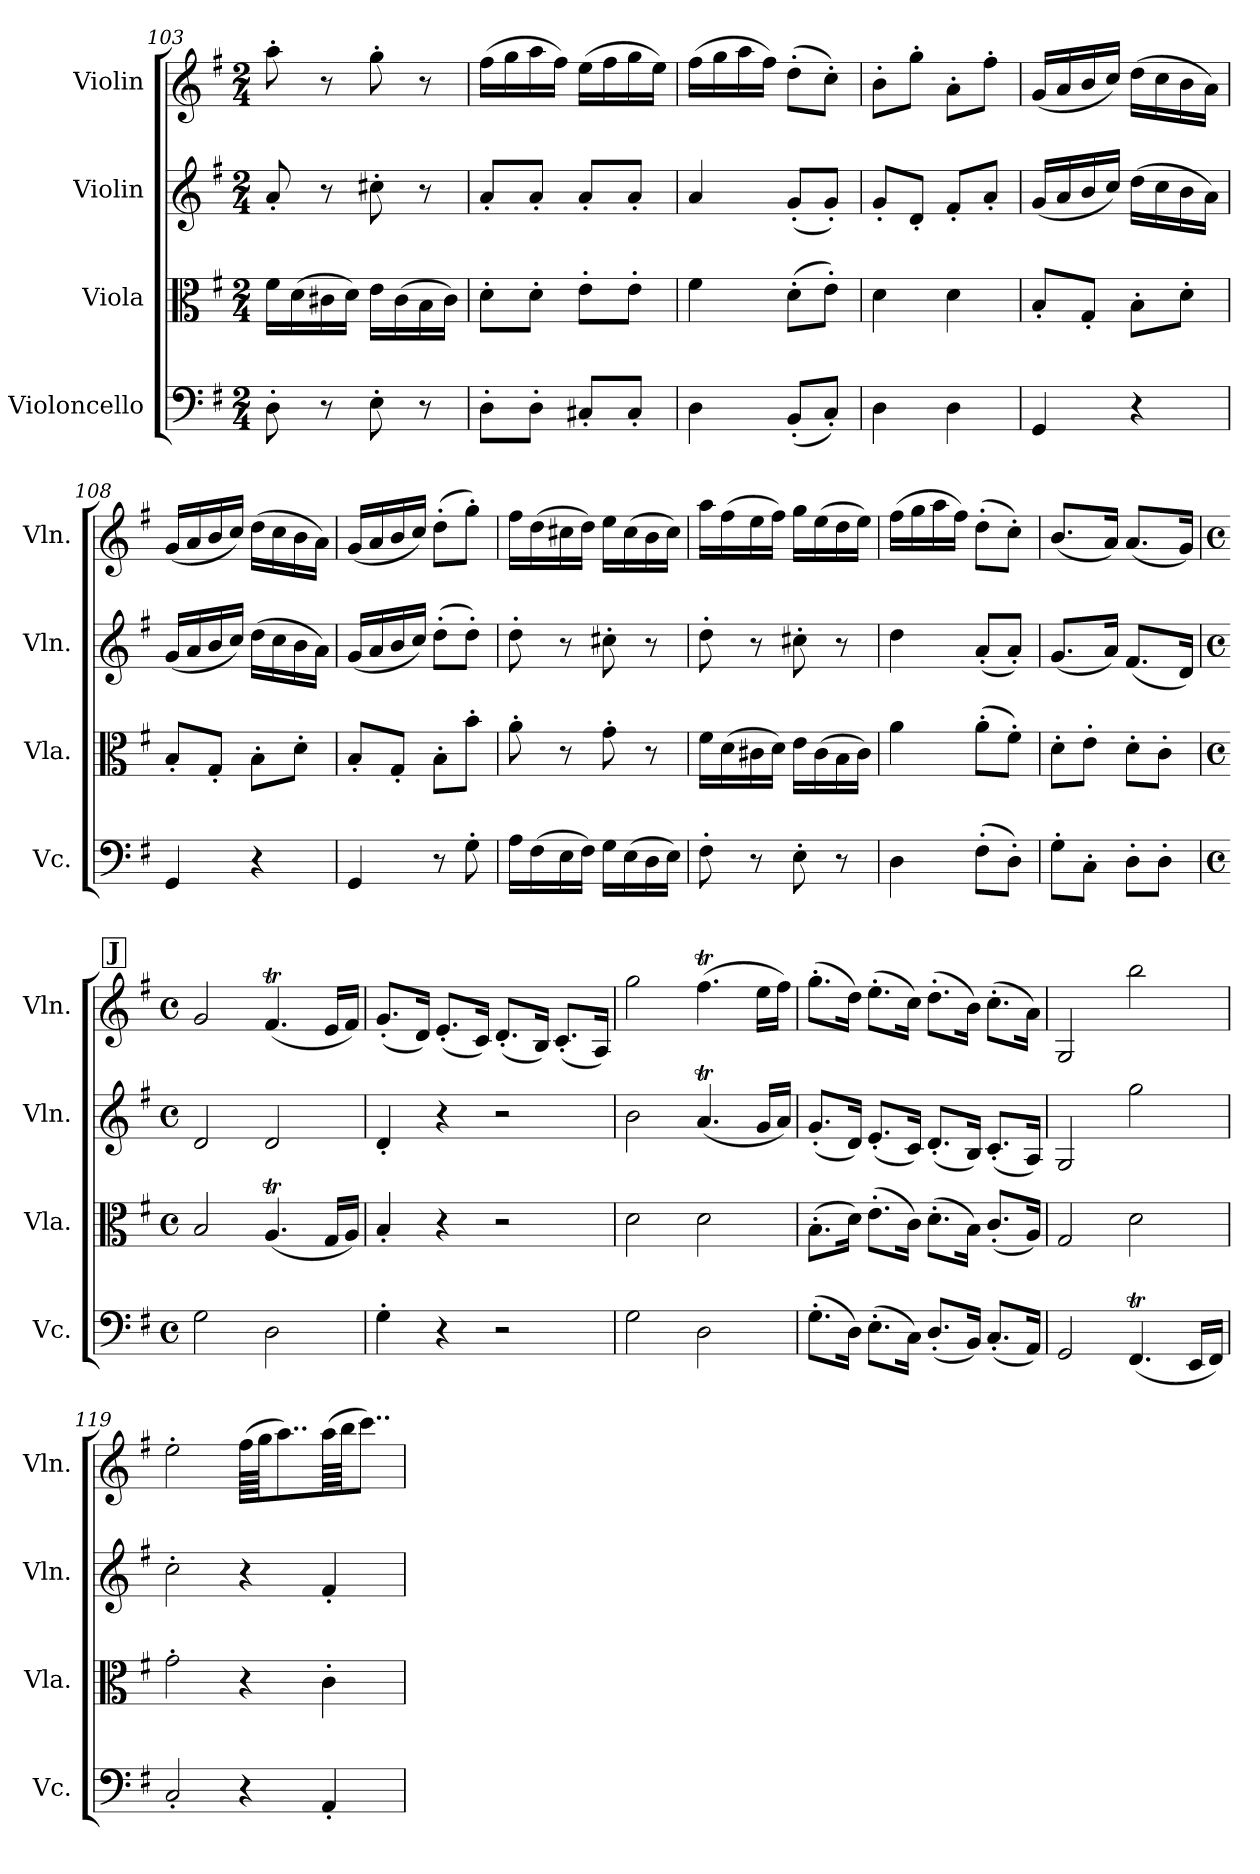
**kern	**kern	**kern	**kern
*part4	*part3	*part2	*part1
*staff4	*staff3	*staff2	*staff1
*I"Violoncello	*I"Viola	*I"Violin	*I"Violin
*I'Vc.	*I'Vla.	*I'Vln.	*I'Vln.
*clefF4	*clefC3	*clefG2	*clefG2
*k[f#]	*k[f#]	*k[f#]	*k[f#]
*M2/4	*M2/4	*M2/4	*M2/4
=103	=103	=103	=103
8D'\	16f#\LL	8a'/	8aa'\
.	(16d\	.	.
8r	16c#X\	8r	8r
.	16d\JJ)	.	.
8E'\	16e\LL	8cc#X'\	8gg'\
.	(16c#\	.	.
8r	16B\	8r	8r
.	16c#\JJ)	.	.
=104	=104	=104	=104
8D'\L	8d'\L	8a'/L	(16ff#\LL
.	.	.	16gg\
8D'\J	8d'\J	8a'/J	16aa\
.	.	.	16ff#\JJ)
8C#X'/L	8e'\L	8a'/L	(16ee\LL
.	.	.	16ff#\
8C#'/J	8e'\J	8a'/J	16gg\
.	.	.	16ee\JJ)
=105	=105	=105	=105
4D\	4f#\	4a/	(16ff#\LL
.	.	.	16gg\
.	.	.	16aa\
.	.	.	16ff#\JJ)
(8BB'/L	(8d'\L	(8g'/L	(8dd'\L
8C'/J)	8e'\J)	8g'/J)	8cc'\J)
!!LO:PB:g=z
=106	=106	=106	=106
4D\	4d\	8g'/L	8b'\L
.	.	8d'/J	8gg'\J
4D\	4d\	8f#'/L	8a'\L
.	.	8a'/J	8ff#'\J
=107	=107	=107	=107
4GG/	8B'/L	(16g/LL	(16g/LL
.	.	16a/	16a/
.	8G'/J	16b/	16b/
.	.	16cc/JJ)	16cc/JJ)
4r	8B'\L	(16dd\LL	(16dd\LL
.	.	16cc\	16cc\
.	8d'\J	16b\	16b\
.	.	16a\JJ)	16a\JJ)
=108	=108	=108	=108
4GG/	8B'/L	(16g/LL	(16g/LL
.	.	16a/	16a/
.	8G'/J	16b/	16b/
.	.	16cc/JJ)	16cc/JJ)
4r	8B'\L	(16dd\LL	(16dd\LL
.	.	16cc\	16cc\
.	8d'\J	16b\	16b\
.	.	16a\JJ)	16a\JJ)
=109	=109	=109	=109
4GG/	8B'/L	(16g/LL	(16g/LL
.	.	16a/	16a/
.	8G'/J	16b/	16b/
.	.	16cc/JJ)	16cc/JJ)
8r	8B'\L	(8dd'\L	(8dd'\L
8G'\	8b'\J	8dd'\J)	8gg'\J)
=110	=110	=110	=110
16A\LL	8a'\	8dd'\	16ff#\LL
(16F#\	.	.	(16dd\
16E\	8r	8r	16cc#X\
16F#\JJ)	.	.	16dd\JJ)
16G\LL	8g'\	8cc#X'\	16ee\LL
(16E\	.	.	(16cc#\
16D\	8r	8r	16b\
16E\JJ)	.	.	16cc#\JJ)
!!LO:LB:g=z
=111	=111	=111	=111
8F#'\	16f#\LL	8dd'\	16aa\LL
.	(16d\	.	(16ff#\
8r	16c#X\	8r	16ee\
.	16d\JJ)	.	16ff#\JJ)
8E'\	16e\LL	8cc#X'\	16gg\LL
.	(16c#\	.	(16ee\
8r	16B\	8r	16dd\
.	16c#\JJ)	.	16ee\JJ)
=112	=112	=112	=112
4D\	4a\	4dd\	(16ff#\LL
.	.	.	16gg\
.	.	.	16aa\
.	.	.	16ff#\JJ)
(8F#'\L	(8a'\L	(8a'/L	(8dd'\L
8D'\J)	8f#'\J)	8a'/J)	8cc'\J)
=113	=113	=113	=113
8G'\L	8d'\L	(8.g/L	(8.b/L
8C'\J	8e'\J	.	.
.	.	16a/Jk)	16a/Jk)
8D'\L	8d'\L	(8.f#/L	(8.a/L
8D'\J	8c'\J	.	.
.	.	16d/Jk)	16g/Jk)
!!LO:REH:place=s1:a:B:fs=14:t=J
=114	=114	=114	=114
*M4/4	*M4/4	*M4/4	*M4/4
*met(c)	*met(c)	*met(c)	*met(c)
2G\	2B/	2d/	2g/
2D\	(4.AT/	2d/	(4.f#t/
.	16G/LL	.	16e/LL
.	16A/JJ)	.	16f#/JJ)
=115	=115	=115	=115
4G'\	4B'/	4d'/	(8.g'/L
.	.	.	16d/Jk)
4r	4r	4r	(8.e'/L
.	.	.	16c/Jk)
2r	2r	2r	(8.d'/L
.	.	.	16B/Jk)
.	.	.	(8.c'/L
.	.	.	16A/Jk)
!!LO:LB:g=z
=116	=116	=116	=116
2G\	2d\	2b\	2gg\
2D\	2d\	(4.aT/	(4.ff#t\
.	.	16g/LL	16ee\LL
.	.	16a/JJ)	16ff#\JJ)
=117	=117	=117	=117
(8.G'\L	(8.B'\L	(8.g'/L	(8.gg'\L
16D\Jk)	16d\Jk)	16d/Jk)	16dd\Jk)
(8.E'\L	(8.e'\L	(8.e'/L	(8.ee'\L
16C\Jk)	16c\Jk)	16c/Jk)	16cc\Jk)
(8.D'/L	(8.d'\L	(8.d'/L	(8.dd'\L
16BB/Jk)	16B\Jk)	16B/Jk)	16b\Jk)
(8.C'/L	(8.c'/L	(8.c'/L	(8.cc'\L
16AA/Jk)	16A/Jk)	16A/Jk)	16a\Jk)
=118	=118	=118	=118
2GG/	2G/	2G/	2G/
(4.FF#t/	2d\	2gg\	2bb\
16EE/LL	.	.	.
16FF#/JJ)	.	.	.
=119	=119	=119	=119
2C'/	2g'\	2cc'\	2ee'\
4r	4r	4r	(64ff#\LLLL
.	.	.	64gg\JJJ
.	.	.	8..aa\)
4AA'/	4c'\	4f#'/	(64aa\LLL
.	.	.	64bb\JJJ
.	.	.	8..ccc\J)
=	=	=	=
*-	*-	*-	*-
